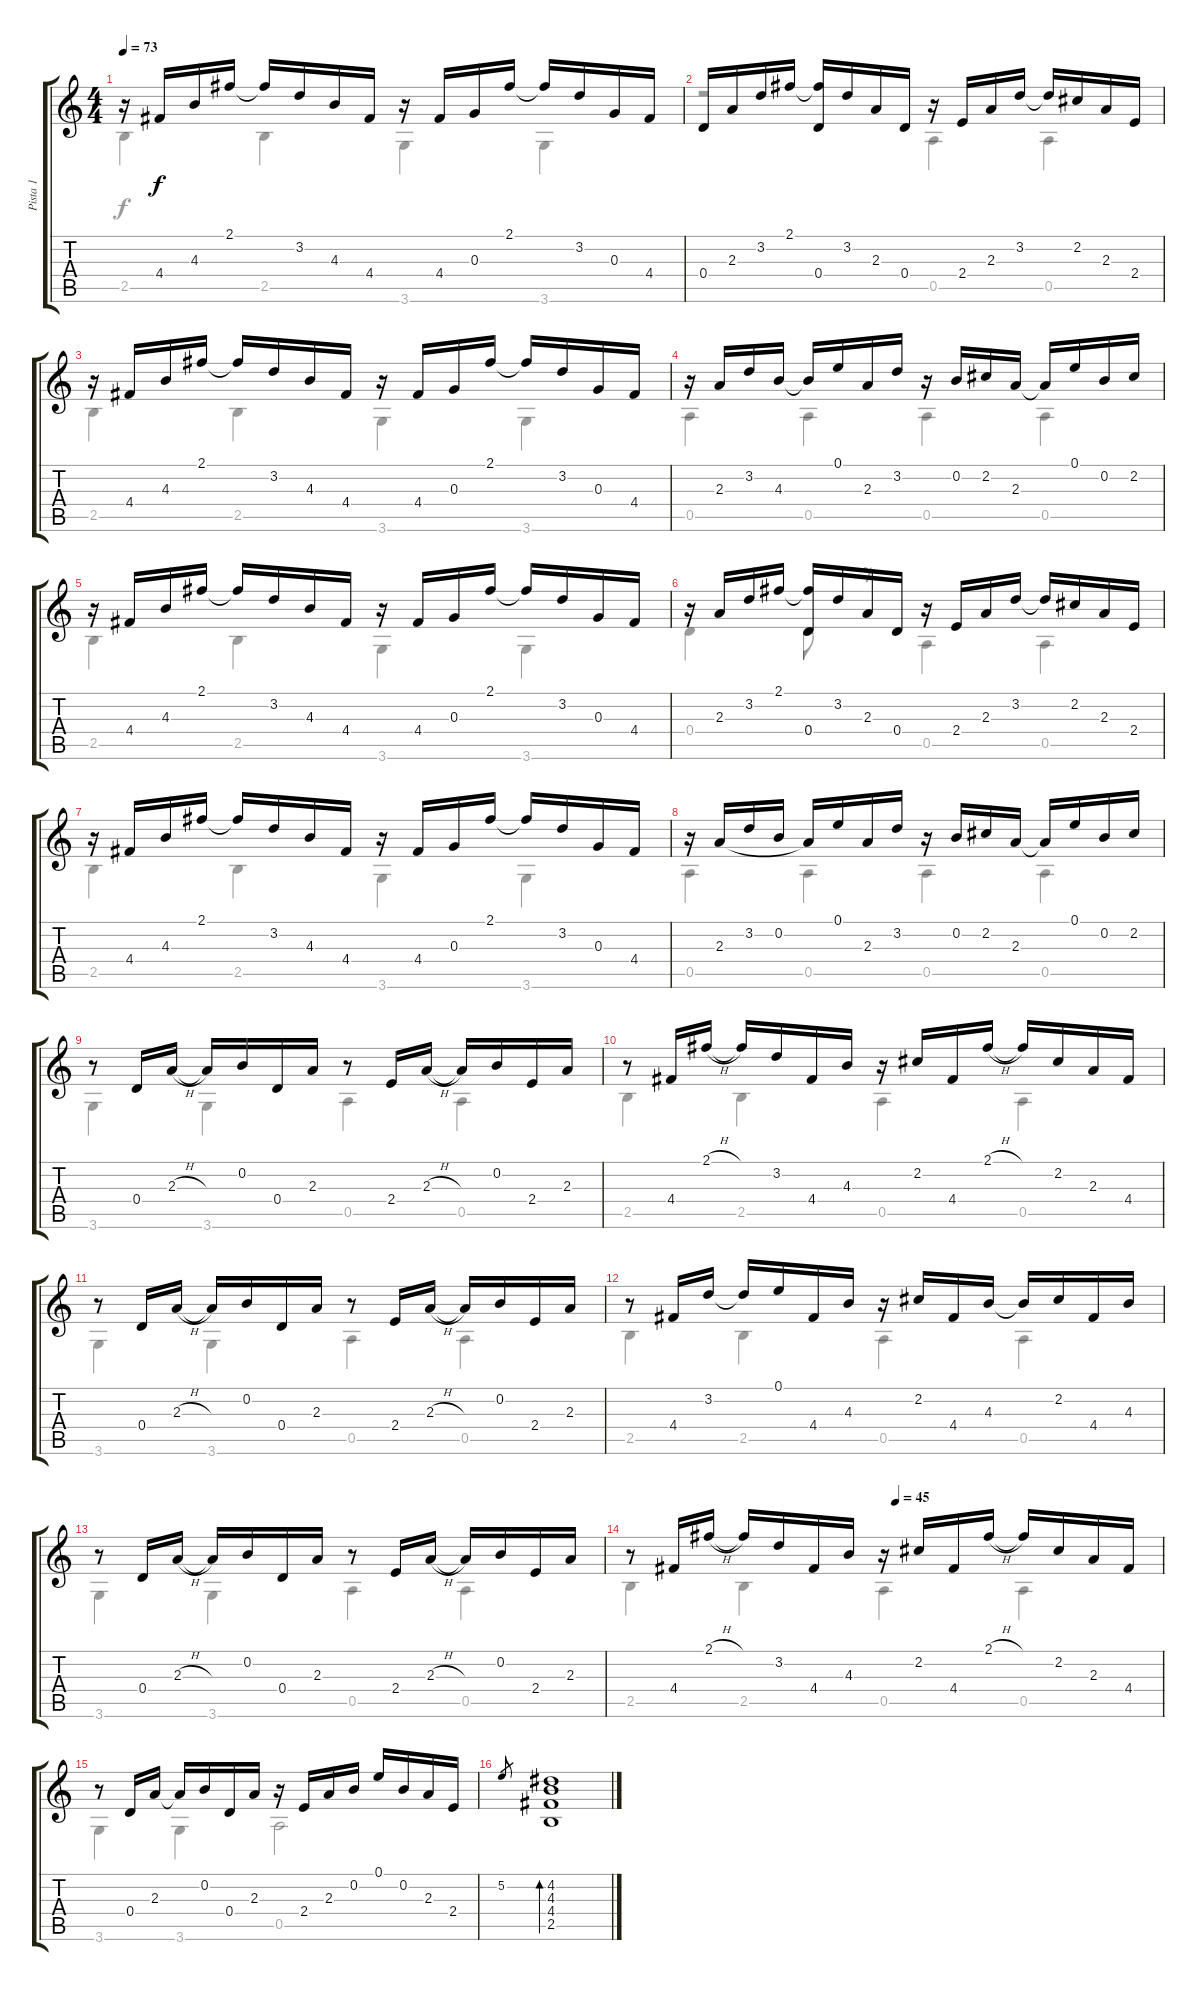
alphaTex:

\track ("Pista 1" "Pista 1") {instrument acousticguitarsteel}
\staff {score tabs}
\tuning (E4 B3 G3 D3 A2 E2) {hide}
\voice
\ts (4 4)
\tempo 73
\clef g2
\ks c
r.16{dy f} 4.4.16 4.3.16 2.1.16 2.1{t}.16 3.2.16 4.3.16 4.4.16 r.16 4.4.16 0.3.16 2.1.16 2.1{t}.16 3.2.16 0.3.16 4.4.16 |
0.4.16 2.3.16 3.2.16 2.1.16 (2.1{t} 0.4).16 3.2.16 2.3.16 0.4.16 r.16 2.4.16 2.3.16 3.2.16 3.2{t}.16 2.2.16 2.3.16 2.4.16 |
r.16 4.4.16 4.3.16 2.1.16 2.1{t}.16 3.2.16 4.3.16 4.4.16 r.16 4.4.16 0.3.16 2.1.16 2.1{t}.16 3.2.16 0.3.16 4.4.16 |
r.16 2.3.16 3.2.16 4.3.16 4.3{t}.16 0.1.16 2.3.16 3.2.16 r.16 0.2.16 2.2.16 2.3.16 2.3{t}.16 0.1.16 0.2.16 2.2.16 |
r.16 4.4.16 4.3.16 2.1.16 2.1{t}.16 3.2.16 4.3.16 4.4.16 r.16 4.4.16 0.3.16 2.1.16 2.1{t}.16 3.2.16 0.3.16 4.4.16 |
r.16 2.3.16 3.2.16 2.1.16 (2.1{t} 0.4).16 3.2.16 2.3.16 0.4.16 r.16 2.4.16 2.3.16 3.2.16 3.2{t}.16 2.2.16 2.3.16 2.4.16 |
r.16 4.4.16 4.3.16 2.1.16 2.1{t}.16 3.2.16 4.3.16 4.4.16 r.16 4.4.16 0.3.16 2.1.16 2.1{t}.16 3.2.16 0.3.16 4.4.16 |
r.16 2.3.16 3.2.16 0.2.16 2.3{t}.16 0.1.16 2.3.16 3.2.16 r.16 0.2.16 2.2.16 2.3.16 2.3{t}.16 0.1.16 0.2.16 2.2.16 |
r.8 0.4.16 2.3{h}.16 2.3{t}.16 0.2.16 0.4.16 2.3.16 r.8 2.4.16 2.3{h}.16 2.3{t}.16 0.2.16 2.4.16 2.3.16 |
r.8 4.4.16 2.1{h}.16 2.1{t}.16 3.2.16 4.4.16 4.3.16 r.16 2.2.16 4.4.16 2.1{h}.16 2.1{t}.16 2.2.16 2.3.16 4.4.16 |
r.8 0.4.16 2.3{h}.16 2.3{t}.16 0.2.16 0.4.16 2.3.16 r.8 2.4.16 2.3{h}.16 2.3{t}.16 0.2.16 2.4.16 2.3.16 |
r.8 4.4.16 3.2.16 3.2{t}.16 0.1.16 4.4.16 4.3.16 r.16 2.2.16 4.4.16 4.3.16 4.3{t}.16 2.2.16 4.4.16 4.3.16 |
r.8 0.4.16 2.3{h}.16 2.3{t}.16 0.2.16 0.4.16 2.3.16 r.8 2.4.16 2.3{h}.16 2.3{t}.16 0.2.16 2.4.16 2.3.16 |
\tempo (45 0.5)
r.8 4.4.16 2.1{h}.16 2.1{t}.16 3.2.16 4.4.16 4.3.16 r.16 2.2.16 4.4.16 2.1{h}.16 2.1{t}.16 2.2.16 2.3.16 4.4.16 |
r.8 0.4.16 2.3.16 2.3{t}.16 0.2.16 0.4.16 2.3.16 r.16 2.4.16 2.3.16 0.2.16 0.1.16 0.2.16 2.3.16 2.4.16 |
5.2.8{gr} (4.2 4.3 4.4 2.5).1{bd 240}
\voice
\clef g2
\ottava regular
\simile none
\ks c
2.5.4{dy f} 2.5.4 3.6.4 3.6.4 |
r.2 0.5.4 0.5.4 |
2.5.4 2.5.4 3.6.4 3.6.4 |
0.5.4 0.5.4 0.5.4 0.5.4 |
2.5.4 2.5.4 3.6.4 3.6.4 |
0.4.4 0.4.8 r.8 0.5.4 0.5.4 |
2.5.4 2.5.4 3.6.4 3.6.4 |
0.5.4 0.5.4 0.5.4 0.5.4 |
3.6.4 3.6.4 0.5.4 0.5.4 |
2.5.4 2.5.4 0.5.4 0.5.4 |
3.6.4 3.6.4 0.5.4 0.5.4 |
2.5.4 2.5.4 0.5.4 0.5.4 |
3.6.4 3.6.4 0.5.4 0.5.4 |
2.5.4 2.5.4 0.5.4 0.5.4 |
3.6.4 3.6.4 0.5.2 |
